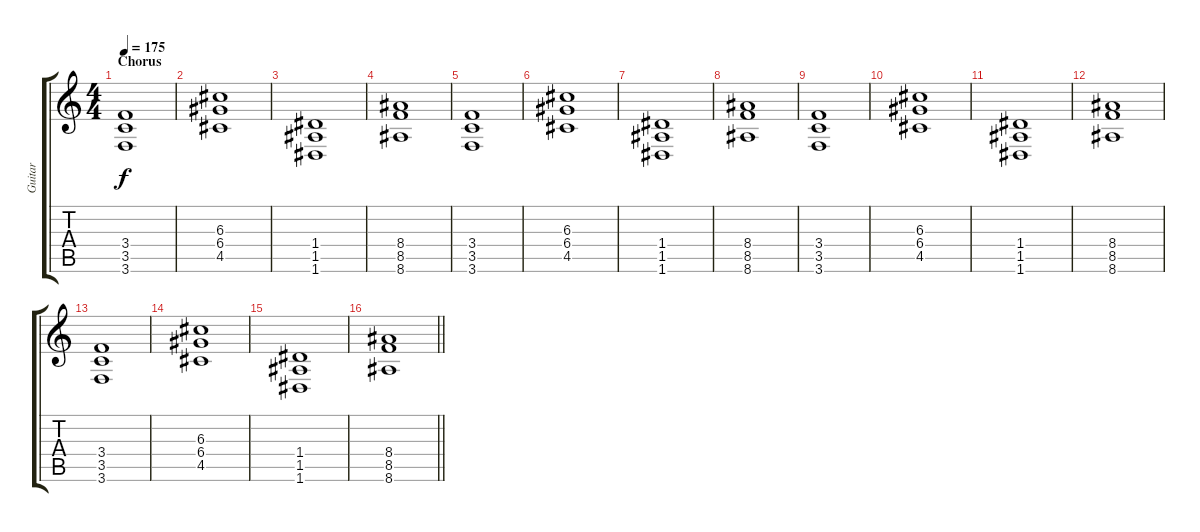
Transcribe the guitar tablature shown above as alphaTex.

\track ("Guitar" "Guitar") {instrument distortionguitar}
\staff {score tabs}
\tuning (E4 B3 G3 D3 A2 D2) {hide}
\ts (4 4)
\section ("" "Chorus")
\tempo 175
\clef g2
\ks c
(3.4 3.5 3.6).1{dy f} |
(6.3 6.4 4.5).1 |
(1.4 1.5 1.6).1 |
(8.4 8.5 8.6).1 |
(3.4 3.5 3.6).1 |
(6.3 6.4 4.5).1 |
(1.4 1.5 1.6).1 |
(8.4 8.5 8.6).1 |
(3.4 3.5 3.6).1 |
(6.3 6.4 4.5).1 |
(1.4 1.5 1.6).1 |
(8.4 8.5 8.6).1 |
(3.4 3.5 3.6).1 |
(6.3 6.4 4.5).1 |
(1.4 1.5 1.6).1 |
\barLineRight lightlight
(8.4 8.5 8.6).1
